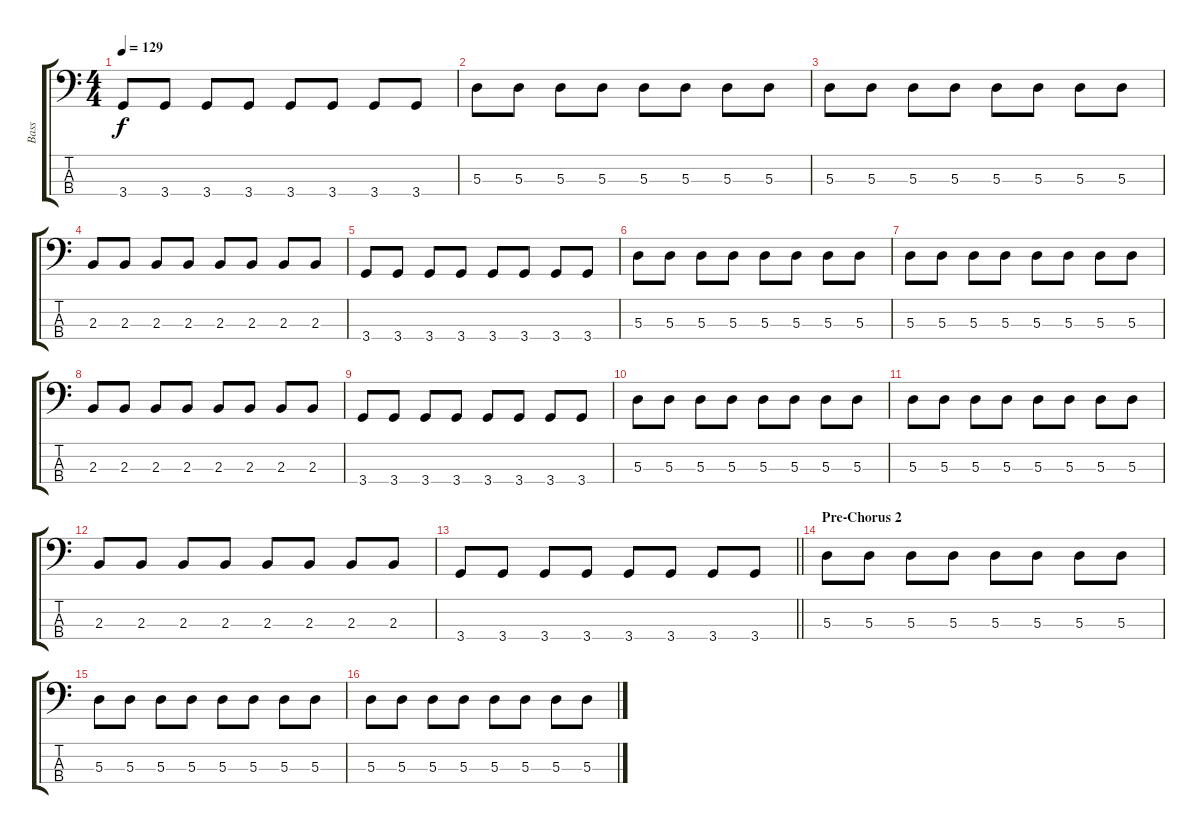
\track ("Bass" "Bass") {instrument electricbassfinger}
\staff {score tabs}
\tuning (G2 D2 A1 E1) {hide}
\ts (4 4)
\tempo 129
\clef f4
\ks c
3.4.8{dy f} 3.4.8 3.4.8 3.4.8 3.4.8 3.4.8 3.4.8 3.4.8 |
5.3.8 5.3.8 5.3.8 5.3.8 5.3.8 5.3.8 5.3.8 5.3.8 |
5.3.8 5.3.8 5.3.8 5.3.8 5.3.8 5.3.8 5.3.8 5.3.8 |
2.3.8 2.3.8 2.3.8 2.3.8 2.3.8 2.3.8 2.3.8 2.3.8 |
3.4.8 3.4.8 3.4.8 3.4.8 3.4.8 3.4.8 3.4.8 3.4.8 |
5.3.8 5.3.8 5.3.8 5.3.8 5.3.8 5.3.8 5.3.8 5.3.8 |
5.3.8 5.3.8 5.3.8 5.3.8 5.3.8 5.3.8 5.3.8 5.3.8 |
2.3.8 2.3.8 2.3.8 2.3.8 2.3.8 2.3.8 2.3.8 2.3.8 |
3.4.8 3.4.8 3.4.8 3.4.8 3.4.8 3.4.8 3.4.8 3.4.8 |
5.3.8 5.3.8 5.3.8 5.3.8 5.3.8 5.3.8 5.3.8 5.3.8 |
5.3.8 5.3.8 5.3.8 5.3.8 5.3.8 5.3.8 5.3.8 5.3.8 |
2.3.8 2.3.8 2.3.8 2.3.8 2.3.8 2.3.8 2.3.8 2.3.8 |
\barLineRight lightlight
3.4.8 3.4.8 3.4.8 3.4.8 3.4.8 3.4.8 3.4.8 3.4.8 |
\section ("" "Pre-Chorus 2")
5.3.8 5.3.8 5.3.8 5.3.8 5.3.8 5.3.8 5.3.8 5.3.8 |
5.3.8 5.3.8 5.3.8 5.3.8 5.3.8 5.3.8 5.3.8 5.3.8 |
5.3.8 5.3.8 5.3.8 5.3.8 5.3.8 5.3.8 5.3.8 5.3.8
